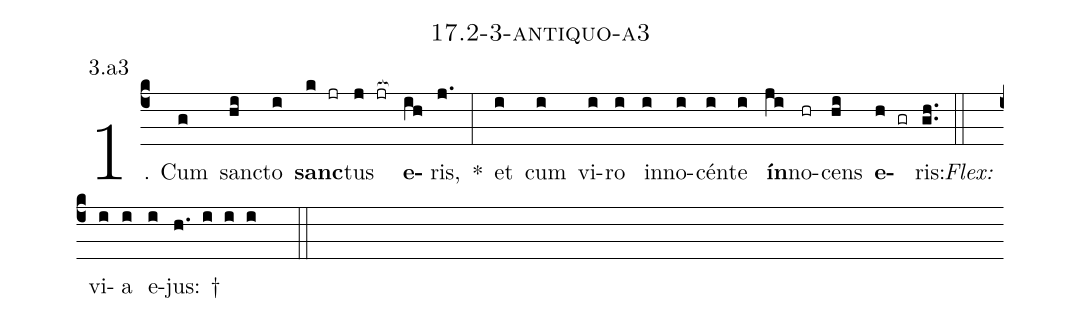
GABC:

name: 17.2-3-antiquo-a3;
annotation: 3.a3;
%%
(c4)1. Cum(g) sanc(hi)to(i) <b>sanc</b>(k jr)tus(j jr[ocb:1{]) <b>e</b>(ih[ocb:0}])ris,(j.) *(:) et(i) cum(i) vi(i)ro(i) in(i)no(i)cén(i)te(i) <b>ín</b>(ji)no(hr)cens(hi) <b>e</b>(h gr)ris:(gh..) (::)
<i>Flex:</i>()  vi(i)a(i) e(i)jus: †(h. i i i  ::)
